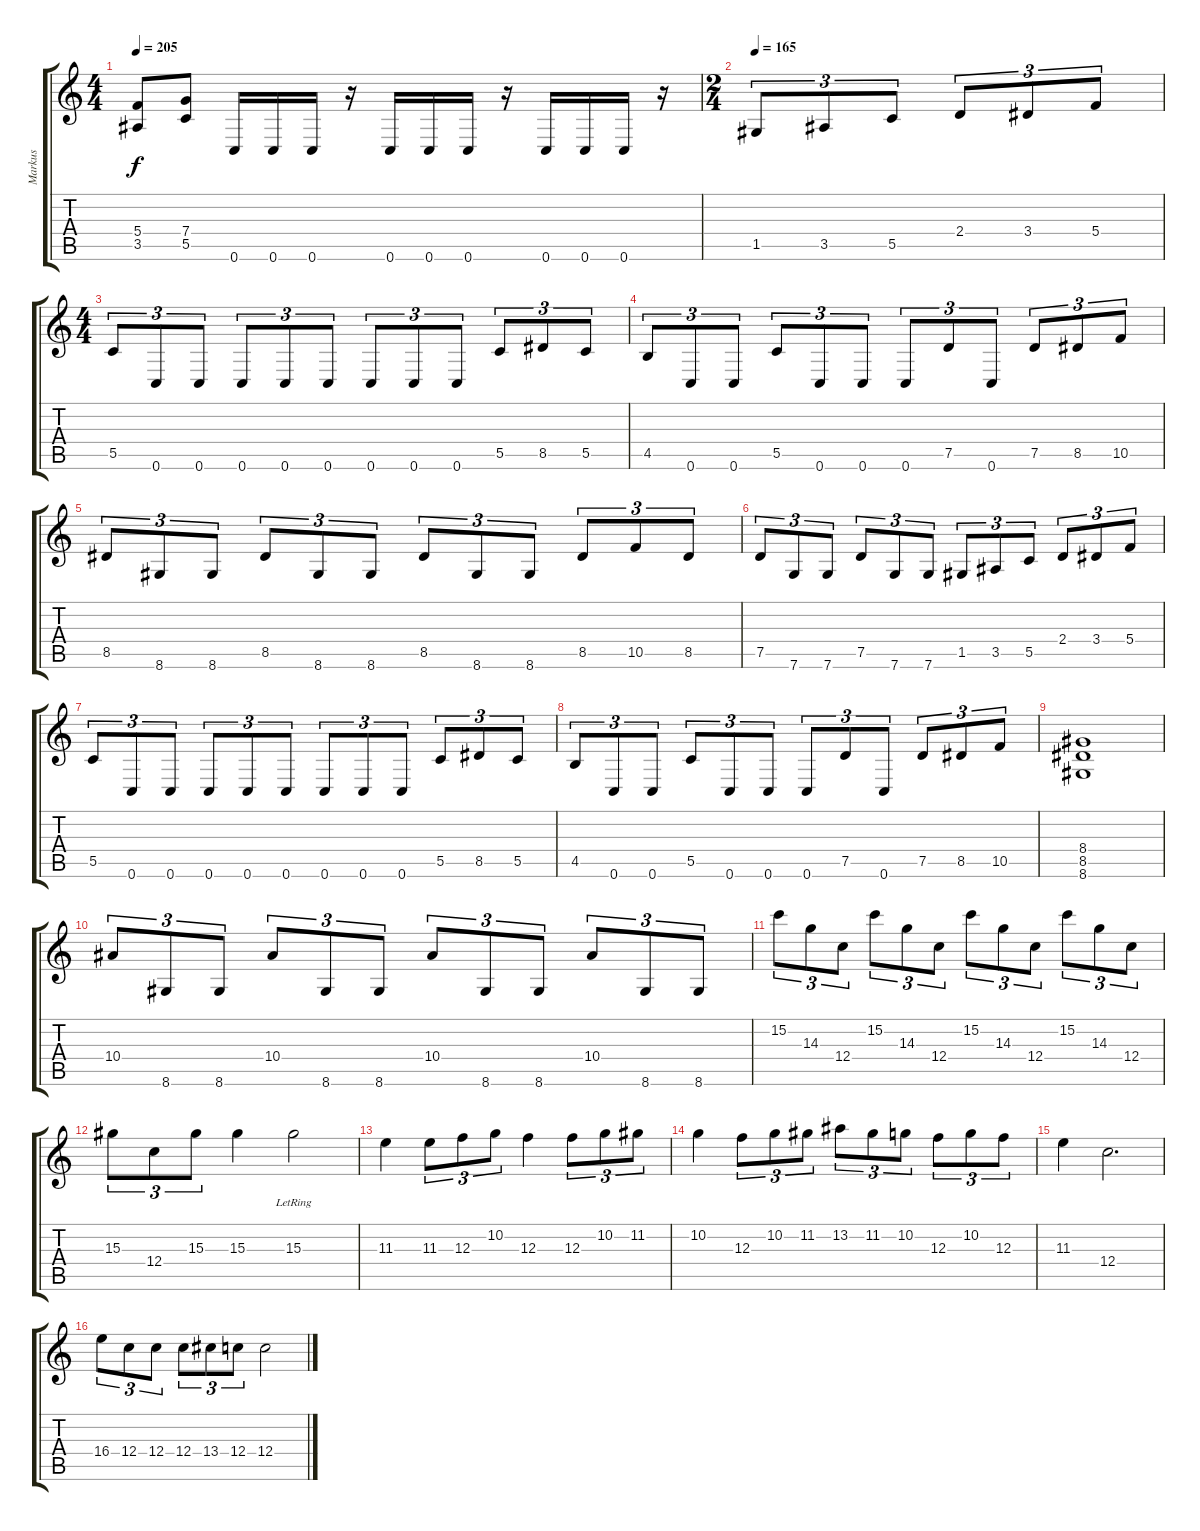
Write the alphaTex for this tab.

\track ("Markus" "Markus") {instrument distortionguitar}
\staff {score tabs}
\tuning (D4 A3 F3 C3 G2 C2) {hide}
\ts (4 4)
\tempo 205
\clef g2
\ks c
(5.4{t} 3.5{t}).8{dy f} (7.4 5.5).8 0.6.16 0.6.16 0.6.16 r.16 0.6.16 0.6.16 0.6.16 r.16 0.6.16 0.6.16 0.6.16 r.16 |
\ts (2 4)
\tempo 165
1.5.8{tu (3 2)} 3.5.8{tu (3 2)} 5.5.8{tu (3 2)} 2.4.8{tu (3 2)} 3.4.8{tu (3 2)} 5.4.8{tu (3 2)} |
\ts (4 4)
5.5.8{tu (3 2)} 0.6.8{tu (3 2)} 0.6.8{tu (3 2)} 0.6.8{tu (3 2)} 0.6.8{tu (3 2)} 0.6.8{tu (3 2)} 0.6.8{tu (3 2)} 0.6.8{tu (3 2)} 0.6.8{tu (3 2)} 5.5.8{tu (3 2)} 8.5.8{tu (3 2)} 5.5.8{tu (3 2)} |
4.5.8{tu (3 2)} 0.6.8{tu (3 2)} 0.6.8{tu (3 2)} 5.5.8{tu (3 2)} 0.6.8{tu (3 2)} 0.6.8{tu (3 2)} 0.6.8{tu (3 2)} 7.5.8{tu (3 2)} 0.6.8{tu (3 2)} 7.5.8{tu (3 2)} 8.5.8{tu (3 2)} 10.5.8{tu (3 2)} |
8.5.8{tu (3 2)} 8.6.8{tu (3 2)} 8.6.8{tu (3 2)} 8.5.8{tu (3 2)} 8.6.8{tu (3 2)} 8.6.8{tu (3 2)} 8.5.8{tu (3 2)} 8.6.8{tu (3 2)} 8.6.8{tu (3 2)} 8.5.8{tu (3 2)} 10.5.8{tu (3 2)} 8.5.8{tu (3 2)} |
7.5.8{tu (3 2)} 7.6.8{tu (3 2)} 7.6.8{tu (3 2)} 7.5.8{tu (3 2)} 7.6.8{tu (3 2)} 7.6.8{tu (3 2)} 1.5.8{tu (3 2)} 3.5.8{tu (3 2)} 5.5.8{tu (3 2)} 2.4.8{tu (3 2)} 3.4.8{tu (3 2)} 5.4.8{tu (3 2)} |
5.5.8{tu (3 2)} 0.6.8{tu (3 2)} 0.6.8{tu (3 2)} 0.6.8{tu (3 2)} 0.6.8{tu (3 2)} 0.6.8{tu (3 2)} 0.6.8{tu (3 2)} 0.6.8{tu (3 2)} 0.6.8{tu (3 2)} 5.5.8{tu (3 2)} 8.5.8{tu (3 2)} 5.5.8{tu (3 2)} |
4.5.8{tu (3 2)} 0.6.8{tu (3 2)} 0.6.8{tu (3 2)} 5.5.8{tu (3 2)} 0.6.8{tu (3 2)} 0.6.8{tu (3 2)} 0.6.8{tu (3 2)} 7.5.8{tu (3 2)} 0.6.8{tu (3 2)} 7.5.8{tu (3 2)} 8.5.8{tu (3 2)} 10.5.8{tu (3 2)} |
(8.4 8.5 8.6).1 |
10.4.8{tu (3 2)} 8.6.8{tu (3 2)} 8.6.8{tu (3 2)} 10.4.8{tu (3 2)} 8.6.8{tu (3 2)} 8.6.8{tu (3 2)} 10.4.8{tu (3 2)} 8.6.8{tu (3 2)} 8.6.8{tu (3 2)} 10.4.8{tu (3 2)} 8.6.8{tu (3 2)} 8.6.8{tu (3 2)} |
15.2.8{tu (3 2)} 14.3.8{tu (3 2)} 12.4.8{tu (3 2)} 15.2.8{tu (3 2)} 14.3.8{tu (3 2)} 12.4.8{tu (3 2)} 15.2.8{tu (3 2)} 14.3.8{tu (3 2)} 12.4.8{tu (3 2)} 15.2.8{tu (3 2)} 14.3.8{tu (3 2)} 12.4.8{tu (3 2)} |
15.3.8{tu (3 2)} 12.4.8{tu (3 2)} 15.3.8{tu (3 2)} 15.3.4 15.3{lr}.2 |
11.3.4 11.3.8{tu (3 2)} 12.3.8{tu (3 2)} 10.2.8{tu (3 2)} 12.3.4 12.3.8{tu (3 2)} 10.2.8{tu (3 2)} 11.2.8{tu (3 2)} |
10.2.4 12.3.8{tu (3 2)} 10.2.8{tu (3 2)} 11.2.8{tu (3 2)} 13.2.8{tu (3 2)} 11.2.8{tu (3 2)} 10.2.8{tu (3 2)} 12.3.8{tu (3 2)} 10.2.8{tu (3 2)} 12.3.8{tu (3 2)} |
11.3.4 12.4.2{d} |
16.4.8{tu (3 2)} 12.4.8{tu (3 2)} 12.4.8{tu (3 2)} 12.4.8{tu (3 2)} 13.4.8{tu (3 2)} 12.4.8{tu (3 2)} 12.4.2
